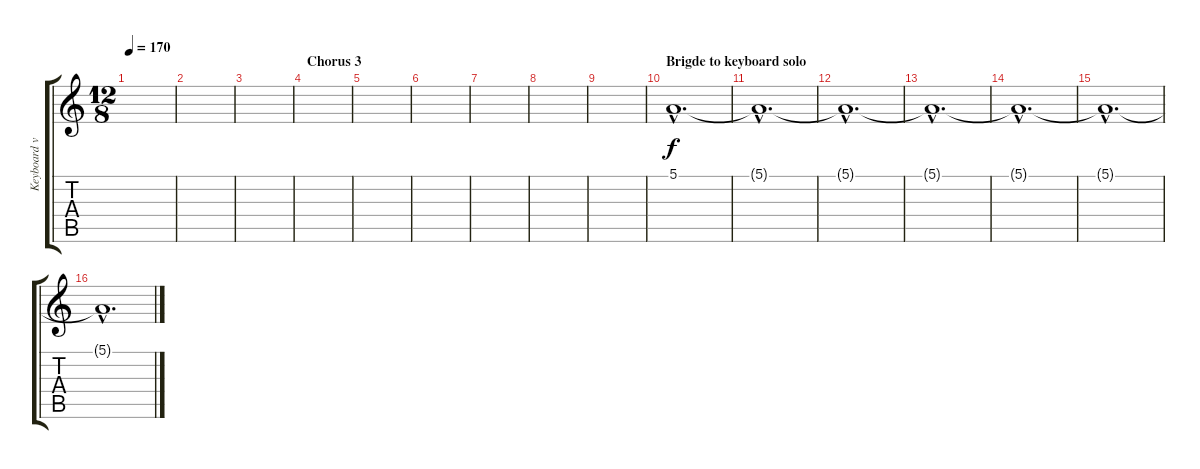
\track ("Keyboard voice and fills" "Keyboard v") {instrument lead6voice}
\staff {score tabs}
\tuning (E4 B3 G3 D3 A2 E2) {hide}
\ts (12 8)
\tempo 170
\clef g2
\ks c
|
|
|
\section ("" "Chorus 3")
|
|
|
|
|
|
\section ("" "Brigde to keyboard solo")
5.1{hac}.1{d} |
5.1{hac t}.1{d} |
5.1{hac t}.1{d} |
5.1{hac t}.1{d} |
5.1{hac t}.1{d} |
5.1{hac t}.1{d} |
5.1{hac t}.1{d}
